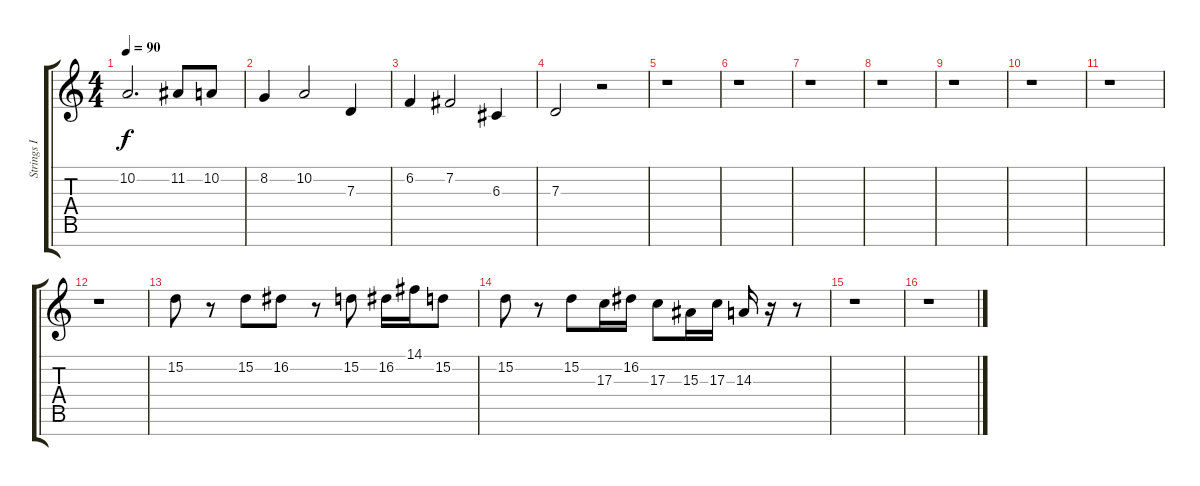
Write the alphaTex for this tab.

\track ("Strings I" "Strings I") {instrument stringensemble1}
\staff {score tabs}
\tuning (E4 B3 G3 D3 A2 E2 B1) {hide}
\ts (4 4)
\tempo 90
\clef g2
\ks c
10.2.2{d dy f} 11.2.8 10.2.8 |
8.2.4 10.2.2 7.3.4 |
6.2.4 7.2.2 6.3.4 |
7.3.2 r.2 |
r.1 |
r.1 |
r.1 |
r.1 |
r.1 |
r.1 |
r.1 |
r.1 |
15.2.8 r.8 15.2.8 16.2.8 r.8 15.2.8 16.2.16 14.1.16 15.2.8 |
15.2.8 r.8 15.2.8 17.3.16 16.2.16 17.3.8 15.3.16 17.3.16 14.3.16 r.16 r.8 |
r.1 |
r.1
